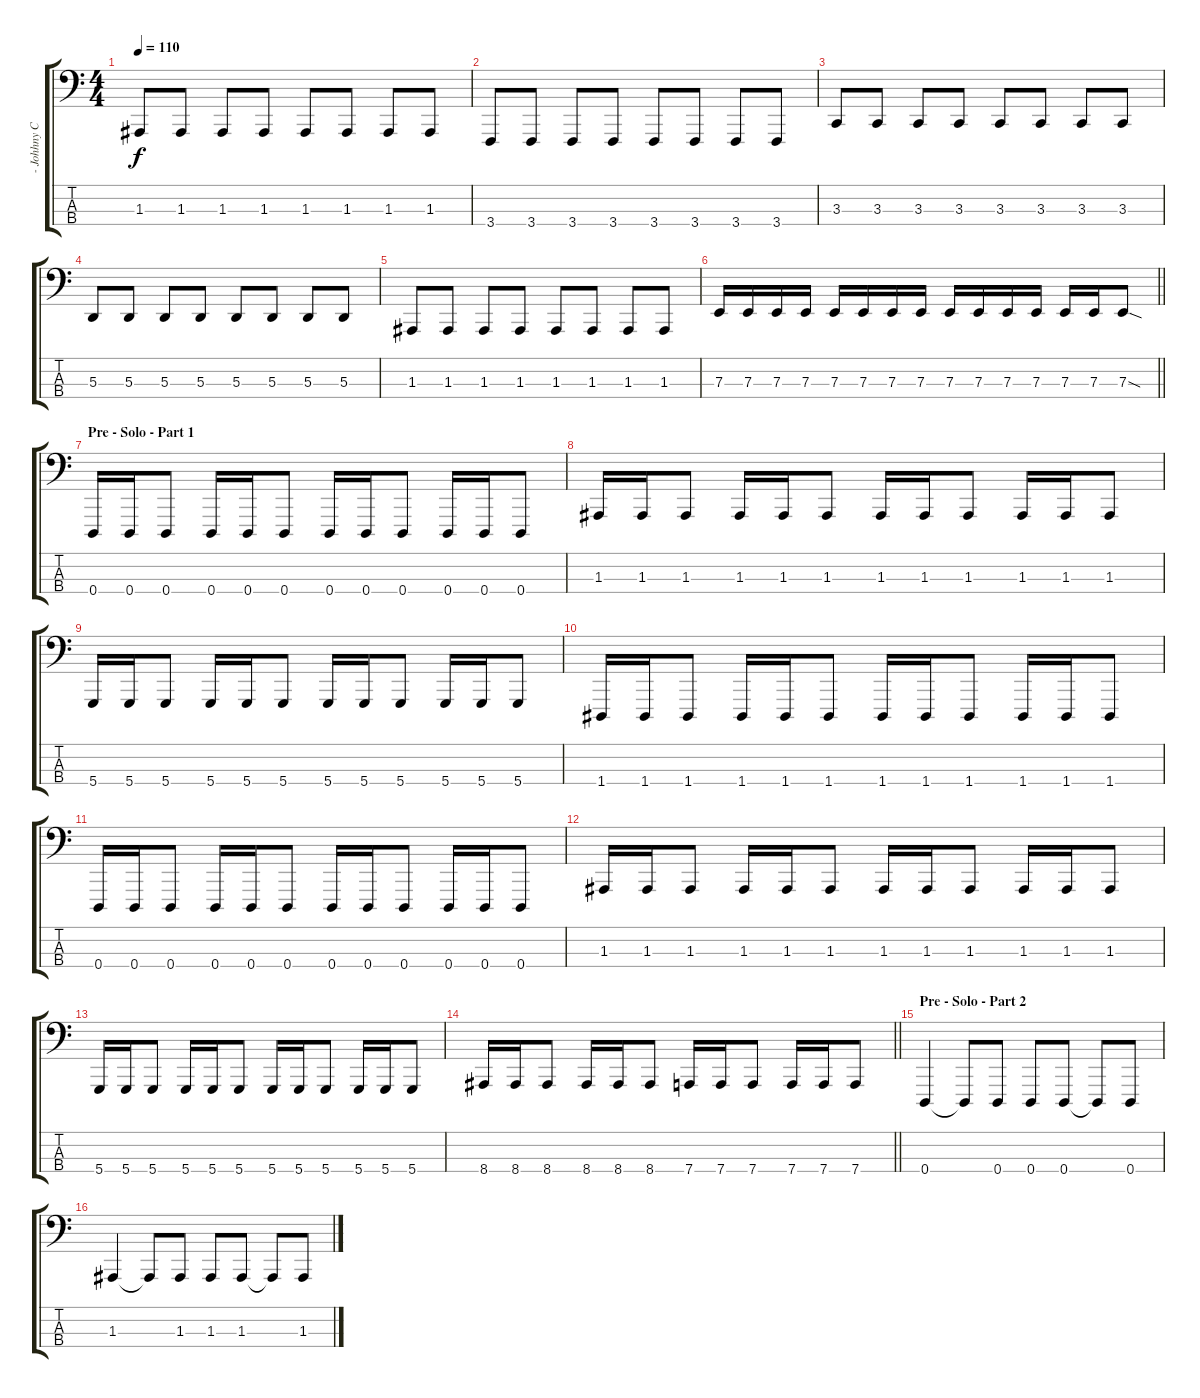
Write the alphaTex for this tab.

\track ("- Johhny Christ - Bass" "- Johhny C") {instrument lead1square}
\staff {score tabs}
\tuning (G2 D2 A1 D1) {hide}
\ts (4 4)
\tempo 110
\clef f4
\ks c
1.3.8{dy f} 1.3.8 1.3.8 1.3.8 1.3.8 1.3.8 1.3.8 1.3.8 |
3.4.8 3.4.8 3.4.8 3.4.8 3.4.8 3.4.8 3.4.8 3.4.8 |
3.3.8 3.3.8 3.3.8 3.3.8 3.3.8 3.3.8 3.3.8 3.3.8 |
5.3.8 5.3.8 5.3.8 5.3.8 5.3.8 5.3.8 5.3.8 5.3.8 |
1.3.8 1.3.8 1.3.8 1.3.8 1.3.8 1.3.8 1.3.8 1.3.8 |
\barLineRight lightlight
7.3.16 7.3.16 7.3.16 7.3.16 7.3.16 7.3.16 7.3.16 7.3.16 7.3.16 7.3.16 7.3.16 7.3.16 7.3.16 7.3.16 7.3{sod}.8 |
\section ("" "Pre - Solo - Part 1")
0.4.16 0.4.16 0.4.8 0.4.16 0.4.16 0.4.8 0.4.16 0.4.16 0.4.8 0.4.16 0.4.16 0.4.8 |
1.3.16 1.3.16 1.3.8 1.3.16 1.3.16 1.3.8 1.3.16 1.3.16 1.3.8 1.3.16 1.3.16 1.3.8 |
5.4.16 5.4.16 5.4.8 5.4.16 5.4.16 5.4.8 5.4.16 5.4.16 5.4.8 5.4.16 5.4.16 5.4.8 |
1.4.16 1.4.16 1.4.8 1.4.16 1.4.16 1.4.8 1.4.16 1.4.16 1.4.8 1.4.16 1.4.16 1.4.8 |
0.4.16 0.4.16 0.4.8 0.4.16 0.4.16 0.4.8 0.4.16 0.4.16 0.4.8 0.4.16 0.4.16 0.4.8 |
1.3.16 1.3.16 1.3.8 1.3.16 1.3.16 1.3.8 1.3.16 1.3.16 1.3.8 1.3.16 1.3.16 1.3.8 |
5.4.16 5.4.16 5.4.8 5.4.16 5.4.16 5.4.8 5.4.16 5.4.16 5.4.8 5.4.16 5.4.16 5.4.8 |
\barLineRight lightlight
8.4.16 8.4.16 8.4.8 8.4.16 8.4.16 8.4.8 7.4.16 7.4.16 7.4.8 7.4.16 7.4.16 7.4.8 |
\section ("" "Pre - Solo - Part 2")
0.4.4 0.4{t}.8 0.4.8 0.4.8 0.4.8 0.4{t}.8 0.4.8 |
1.3.4 1.3{t}.8 1.3.8 1.3.8 1.3.8 1.3{t}.8 1.3.8
